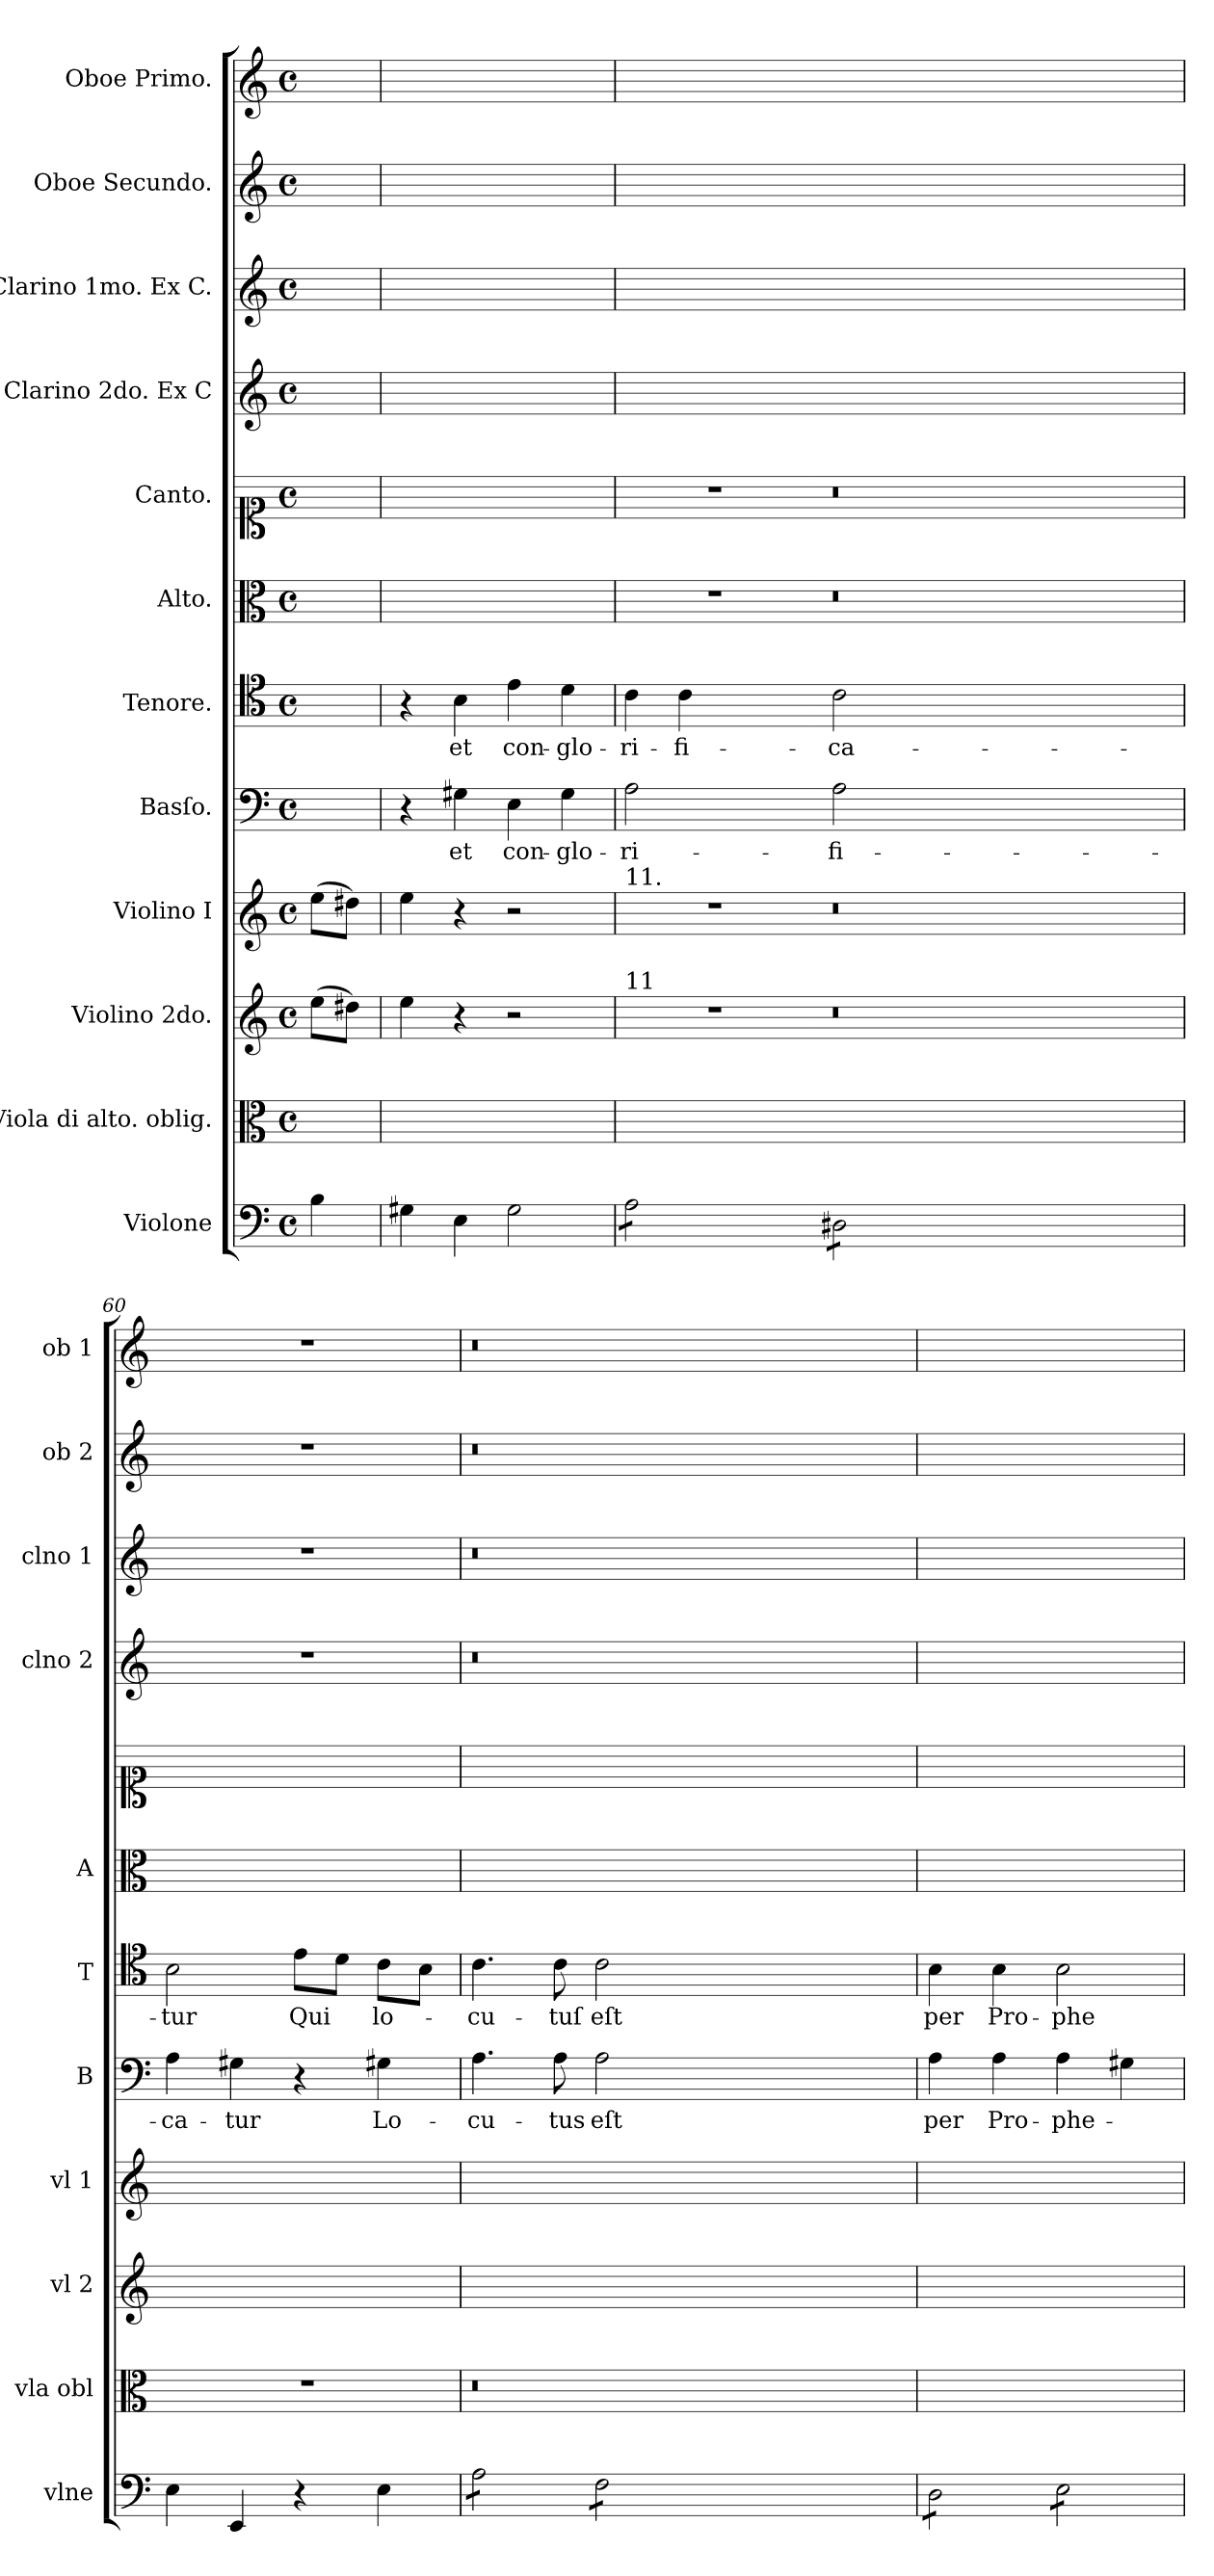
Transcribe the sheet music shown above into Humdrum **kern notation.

**kern	**kern	**kern	**kern	**kern	**text	**kern	**text	**kern	**kern	**kern	**kern	**kern	**kern
*part12	*part11	*part10	*part9	*part8	*part8	*part7	*part7	*part6	*part5	*part4	*part3	*part2	*part1
*staff12	*staff11	*staff10	*staff9	*staff8	*staff8	*staff7	*staff7	*staff6	*staff5	*staff4	*staff3	*staff2	*staff1
*I"Violone	*I"Viola di alto. oblig.	*I"Violino 2do.	*I"Violino I	*I"Basſo.	*	*I"Tenore.	*	*I"Alto.	*I"Canto.	*I"Clarino 2do. Ex C	*I"Clarino 1mo. Ex C.	*I"Oboe Secundo.	*I"Oboe Primo.
*I'vlne	*I'vla obl	*I'vl 2	*I'vl 1	*I'B	*	*I'T	*	*I'A	*	*I'clno 2	*I'clno 1	*I'ob 2	*I'ob 1
*clefF4	*clefC3	*clefG2	*clefG2	*clefF4	*	*clefC4	*	*clefC3	*clefC1	*clefG2	*clefG2	*clefG2	*clefG2
*k[]	*k[]	*k[]	*k[]	*k[]	*	*k[]	*	*k[]	*k[]	*k[]	*k[]	*k[]	*k[]
*C:	*C:	*C:	*C:	*C:	*	*C:	*	*C:	*C:	*C:	*C:	*C:	*C:
*M4/4	*M4/4	*M4/4	*M4/4	*M4/4	*	*M4/4	*	*M4/4	*M4/4	*M4/4	*M4/4	*M4/4	*M4/4
*met(c)	*met(c)	*met(c)	*met(c)	*met(c)	*	*met(c)	*	*met(c)	*met(c)	*met(c)	*met(c)	*met(c)	*met(c)
=	=	=	=	=	=	=	=	=	=	=	=	=	=
4B\	4ryy	(8ee\L	(8ee\L	4ryy	.	4ryy	.	4ryy	4ryy	4ryy	4ryy	4ryy	4ryy
.	.	8dd#X\J)	8dd#X\J)	.	.	.	.	.	.	.	.	.	.
=58	=58	=58	=58	=58	=58	=58	=58	=58	=58	=58	=58	=58	=58
4G#X\	1ryy	4ee\	4ee\	4r	.	4r	.	1ryy	1ryy	1ryy	1ryy	1ryy	1ryy
4E\	.	4r	4r	4G#X\	et	4B\	et	.	.	.	.	.	.
2G#\	.	2r	2r	4E\	con-	4e\	con-	.	.	.	.	.	.
.	.	.	.	4G#\	-glo-	4d\	-glo-	.	.	.	.	.	.
=59	=59	=59	=59	=59	=59	=59	=59	=59	=59	=59	=59	=59	=59
!	!	!	!LO:TX:a:t=11.	!	!	!	!	!	!	!	!	!	!
!	!	!LO:TX:a:t=11	!	!	!	!	!	!	!	!	!	!	!
*tremolo	*	*	*	*	*	*	*	*	*	*	*	*	*
8A\L	1ryy	1r	1r	2A\	-ri-	4c\	-ri-	1r	1r	1ryy	1ryy	1ryy	1ryy
8A\	.	.	.	.	.	.	.	.	.	.	.	.	.
8A\	.	.	.	.	.	4c\	-fi-	.	.	.	.	.	.
8A\J	.	.	.	.	.	.	.	.	.	.	.	.	.
2ryy	.	.	.	2ryy	.	2ryy	.	.	.	.	.	.	.
=-	=-	=-	=-	=-	=-	=-	=-	=-	=-	=-	=-	=-	=-
8D#X\L	0.ryy	0.r	0.r	2A\	-fi-	2c\	-ca-	0.r	0.r	0.ryy	0.ryy	0.ryy	0.ryy
8D#X\	.	.	.	.	.	.	.	.	.	.	.	.	.
8D#X\	.	.	.	.	.	.	.	.	.	.	.	.	.
8D#X\J	.	.	.	.	.	.	.	.	.	.	.	.	.
*Xtremolo	*	*	*	*	*	*	*	*	*	*	*	*	*
0ryy	.	.	.	0ryy	.	0ryy	.	.	.	.	.	.	.
2ryy	.	.	.	2ryy	.	2ryy	.	.	.	.	.	.	.
=60	=60	=60	=60	=60	=60	=60	=60	=60	=60	=60	=60	=60	=60
4E\	1r	1ryy	1ryy	4A\	-ca-	2B\	-tur	1ryy	1ryy	1r	1r	1r	1r
4EE/	.	.	.	4G#X\	-tur	.	.	.	.	.	.	.	.
4r	.	.	.	4r	.	8e\L	Qui	.	.	.	.	.	.
.	.	.	.	.	.	8d\J	.	.	.	.	.	.	.
4E\	.	.	.	4G#X\	Lo-	8c\L	lo-	.	.	.	.	.	.
.	.	.	.	.	.	8B\J	.	.	.	.	.	.	.
=61	=61	=61	=61	=61	=61	=61	=61	=61	=61	=61	=61	=61	=61
*tremolo	*	*	*	*	*	*	*	*	*	*	*	*	*
8A\L	0.r	0.ryy	0.ryy	4.A\	-cu-	4.c\	-cu-	0.ryy	0.ryy	0.r	0.r	0.r	0.r
8A\	.	.	.	.	.	.	.	.	.	.	.	.	.
8A\	.	.	.	.	.	.	.	.	.	.	.	.	.
8A\J	.	.	.	8A\	-tus	8c\	-tuſ	.	.	.	.	.	.
8F\L	.	.	.	2A\	eſt	2c\	eſt	.	.	.	.	.	.
8F\	.	.	.	.	.	.	.	.	.	.	.	.	.
8F\	.	.	.	.	.	.	.	.	.	.	.	.	.
8F\J	.	.	.	.	.	.	.	.	.	.	.	.	.
0ryy	.	.	.	0ryy	.	0ryy	.	.	.	.	.	.	.
=62	=62	=62	=62	=62	=62	=62	=62	=62	=62	=62	=62	=62	=62
8D\L	1ryy	1ryy	1ryy	4A\	per	4B\	per	1ryy	1ryy	1ryy	1ryy	1ryy	1ryy
8D\	.	.	.	.	.	.	.	.	.	.	.	.	.
8D\	.	.	.	4A\	Pro-	4B\	Pro-	.	.	.	.	.	.
8D\J	.	.	.	.	.	.	.	.	.	.	.	.	.
8E\L	.	.	.	4A\	-phe-	2B\	-phe-	.	.	.	.	.	.
8E\	.	.	.	.	.	.	.	.	.	.	.	.	.
8E\	.	.	.	4G#X\	.	.	.	.	.	.	.	.	.
8E\J	.	.	.	.	.	.	.	.	.	.	.	.	.
*Xtremolo	*	*	*	*	*	*	*	*	*	*	*	*	*
=	=	=	=	=	=	=	=	=	=	=	=	=	=
*-	*-	*-	*-	*-	*-	*-	*-	*-	*-	*-	*-	*-	*-
